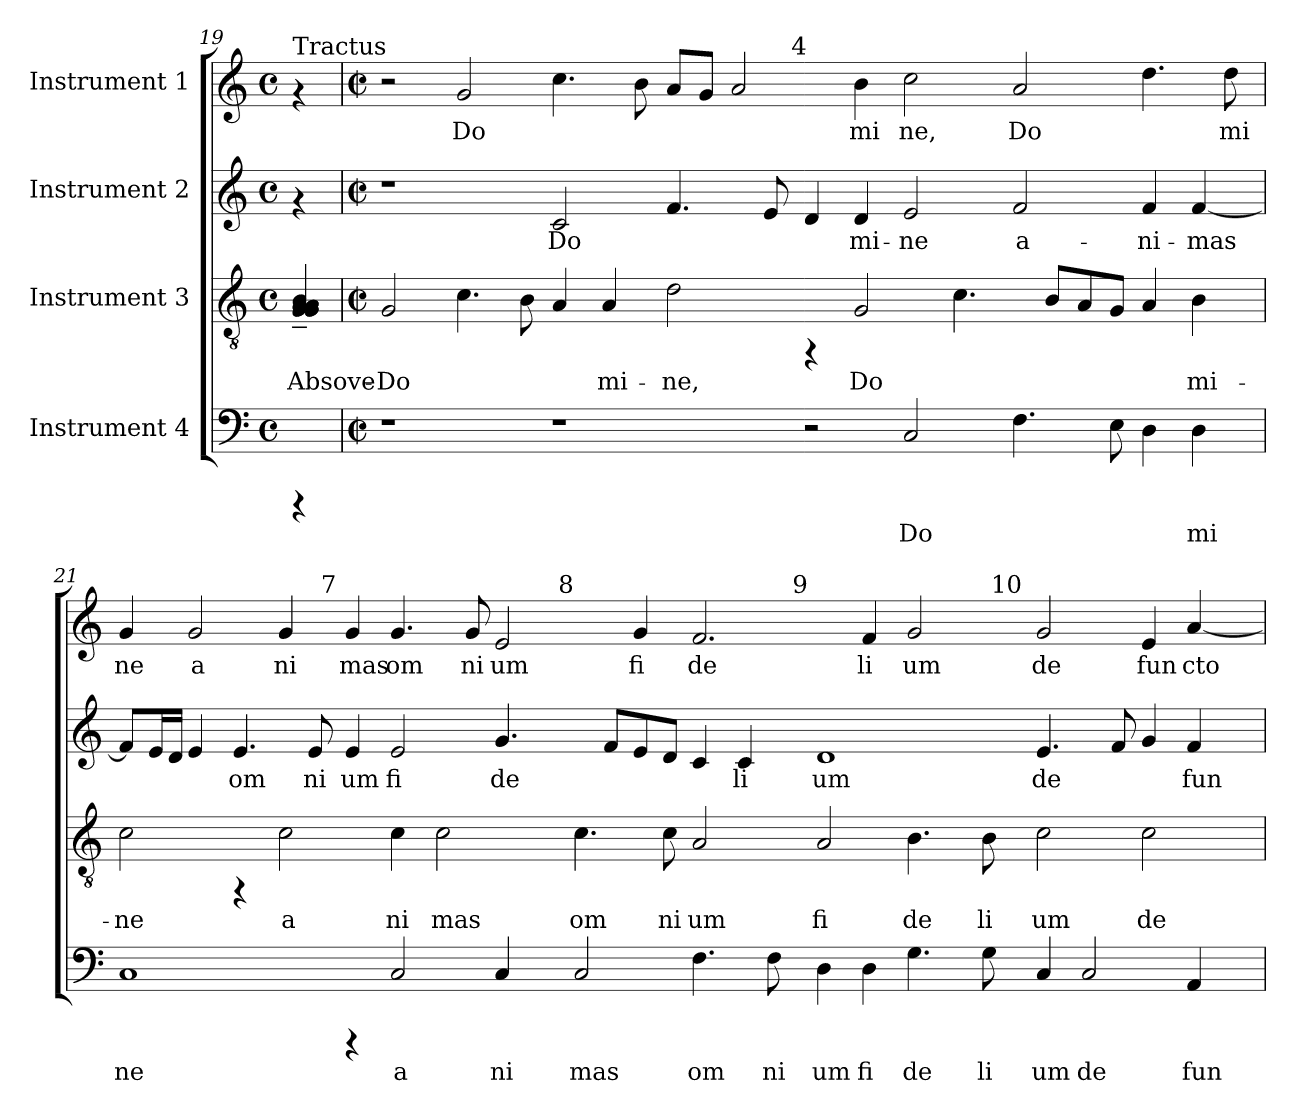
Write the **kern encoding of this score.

**kern	**text	**kern	**text	**kern	**text	**kern	**text
*part4	*part4	*part3	*part3	*part2	*part2	*part1	*part1
*staff4	*staff4	*staff3	*staff3	*staff2	*staff2	*staff1	*staff1
*I"Instrument 4	*	*I"Instrument 3	*	*I"Instrument 2	*	*I"Instrument 1	*
!!LO:LB:g=z
*clefF4	*	*clefGv2	*	*clefG2	*	*clefG2	*
*k[]	*	*k[]	*	*k[]	*	*k[]	*
*C:	*	*C:	*	*C:	*	*C:	*
*M4/4	*	*M4/4	*	*M4/4	*	*M4/4	*
*met(c)	*	*met(c)	*	*met(c)	*	*met(c)	*
=19	=19	=19	=19	=19	=19	=19	=19
!	!	!	!	!	!	!LO:TX:a:t=Tractus	!
!	!	!	!LO:LY:b	!	!	!	!
4rCCC	.	4B/~< 4A/~< 4A/~< 4A/~< 4A/~< 4G/~< 4G/~< 4G/~< 4G/~<	Absove-	4rf	.	4rf	.
=20	=20	=20	=20	=20	=20	=20	=20
*M2/2	*	*M2/2	*	*M2/2	*	*M2/2	*
*met(c|)	*	*met(c|)	*	*met(c|)	*	*met(c|)	*
!	!	!	!LO:LY:b	!	!	!	!
*	*	*	*	*	*	*^	*
1r	.	2G/	-Do-	1r	.	2r	1ryy	.
!	!	!	!LO:LY:b	!	!	!	!	!LO:LY:b
.	.	4.c\	--	.	.	2g/	.	Do
!	!	!	!LO:LY:b	!	!	!	!	!
.	.	8B\	--	.	.	.	.	.
!	!	!	!LO:LY:b	!	!LO:LY:b	!	!	!LO:LY:b
1r	.	4A/	--	2c/	Do-	4.cc>\	2ryy	.
!	!	!	!LO:LY:b	!	!	!	!	!
.	.	4A/	-mi-	.	.	.	.	.
!	!	!	!	!	!	!	!	!LO:LY:b
.	.	.	.	.	.	8b\	.	.
!	!	!	!LO:LY:b	!	!LO:LY:b	!	!	!LO:LY:b
.	.	2d\	-ne,	4.f/	--	8a/L	4...ryy	.
!	!	!	!	!	!	!	!	!LO:LY:b
.	.	.	.	.	.	8g/J	.	.
!	!	!	!	!	!	!	!	!LO:LY:b
.	.	.	.	.	.	2a/	.	.
!	!	!	!	!	!LO:LY:b	!	!	!
.	.	.	.	8e/	--	.	.	.
!	!	!	!	!	!	!	!LO:TX:a:t=4	!
.	.	.	.	.	.	.	1ryy	.
!	!	!	!	!	!LO:LY:b	!	!	!
2r	.	4rFF	.	4d/	--	.	.	.
!	!	!	!LO:LY:b	!	!LO:LY:b	!	!	!LO:LY:b
.	.	2G/	Do-	4d/	-mi-	4b\	.	mi
!	!LO:LY:b	!	!	!	!LO:LY:b	!	!	!LO:LY:b
2C/	Do	.	.	2e/	-ne	2cc\	.	ne,
!	!	!	!LO:LY:b	!	!	!	!	!
.	.	4.c\	--	.	.	.	.	.
.	.	.	.	.	.	.	1ryy	.
!	!LO:LY:b	!	!	!	!LO:LY:b	!	!	!LO:LY:b
4.F\	.	.	.	2f/	a-	2a>/	.	Do
!	!	!	!LO:LY:b	!	!	!	!	!
.	.	8B/L	--	.	.	.	.	.
!	!	!	!LO:LY:b	!	!	!	!	!
.	.	8A/	--	.	.	.	.	.
!	!LO:LY:b	!	!LO:LY:b	!	!	!	!	!
8E\	.	8G/J	--	.	.	.	.	.
!	!LO:LY:b	!	!LO:LY:b	!	!LO:LY:b	!	!	!LO:LY:b
4D\	.	4A/	--	4f/	-ni-	4.dd\	.	.
!	!LO:LY:b	!	!LO:LY:b	!	!LO:LY:b	!	!	!
4D\	mi	4B\	-mi-	[<4f/	-mas	.	.	.
!	!	!	!	!	!	!	!	!LO:LY:b
.	.	.	.	.	.	8dd\	.	mi
.	.	.	.	.	.	.	32ryy	.
!!LO:LB:g=z
=21	=21	=21	=21	=21	=21	=21	=21	=21
!	!LO:LY:b	!	!LO:LY:b	!	!LO:LY:b	!	!	!LO:LY:b
*	*	*	*	*	*	*^	*^	*
*	*	*	*	*	*	*	*	*^	*	*
1C	ne	2c\	-ne	8f/L]	.	4g/	2ryy	1ryy	1ryy	1ryy	ne
!	!	!	!	!	!LO:LY:b	!	!	!	!	!	!
.	.	.	.	16e/	.	.	.	.	.	.	.
!	!	!	!	!	!LO:LY:b	!	!	!	!	!	!
.	.	.	.	16d/J	.	.	.	.	.	.	.
!	!	!	!	!	!LO:LY:b	!	!	!	!	!	!LO:LY:b
.	.	.	.	4e/	.	2g/	.	.	.	.	a
!	!	!	!	!	!LO:LY:b	!	!	!	!	!	!
.	.	4rFF	.	4.e/	om	.	4ryy	.	.	.	.
!	!	!	!LO:LY:b	!	!	!	!	!	!	!	!LO:LY:b
.	.	2c\	a	.	.	4g/	8ryy	.	.	.	ni
!	!	!	!	!	!LO:LY:b	!	!	!	!	!	!
.	.	.	.	8e/	ni	.	32ryy	.	.	.	.
!	!	!	!	!	!	!	!LO:TX:a:t=7	!	!	!	!
.	.	.	.	.	.	.	1ryy	.	.	.	.
!	!	!	!	!	!LO:LY:b	!	!	!	!	!	!LO:LY:b
4rCCC	.	.	.	4e/	um	4g/	.	2ryy	1ryy	1ryy	mas
!	!LO:LY:b	!	!LO:LY:b	!	!LO:LY:b	!	!	!	!	!	!LO:LY:b
2C/	a	4c\	ni	2e/	fi	4.g/	.	.	.	.	om
!	!	!	!LO:LY:b	!	!	!	!	!	!	!	!
.	.	2c\	mas	.	.	.	.	4ryy	.	.	.
!	!	!	!	!	!	!	!	!	!	!	!LO:LY:b
.	.	.	.	.	.	8g/	.	.	.	.	ni
!	!LO:LY:b	!	!	!	!LO:LY:b	!	!	!	!	!	!LO:LY:b
4C/	ni	.	.	4.g/	de	2e/	.	8ryy	.	.	um
.	.	.	.	.	.	.	.	16ryy	.	.	.
.	.	.	.	.	.	.	1ryy	.	.	.	.
.	.	.	.	.	.	.	.	64ryy	.	.	.
!	!	!	!	!	!	!	!	!LO:TX:a:t=8	!	!	!
.	.	.	.	.	.	.	.	1ryy	.	.	.
!	!LO:LY:b	!	!LO:LY:b	!	!	!	!	!	!	!	!
2C/	mas	4.c\	om	.	.	.	.	.	2...ryy	1ryy	.
!	!	!	!	!	!LO:LY:b	!	!	!	!	!	!
.	.	.	.	8f/L	.	.	.	.	.	.	.
!	!	!	!	!	!LO:LY:b	!	!	!	!	!	!LO:LY:b
.	.	.	.	8e/	.	4g/	.	.	.	.	fi
!	!	!	!LO:LY:b	!	!LO:LY:b	!	!	!	!	!	!
.	.	8c\	ni	8d/J	.	.	.	.	.	.	.
!	!LO:LY:b	!	!LO:LY:b	!	!LO:LY:b	!	!	!	!	!	!LO:LY:b
4.F\	om	2A/	um	4c/	.	2.f/	.	.	.	.	de
!	!	!	!	!	!LO:LY:b	!	!	!	!	!	!
.	.	.	.	4c/	li	.	.	.	.	.	.
!	!LO:LY:b	!	!	!	!	!	!	!	!	!	!
8F\	ni	.	.	.	.	.	.	.	.	.	.
.	.	.	.	.	.	.	1ryy	.	.	.	.
!	!	!	!	!	!	!	!	!	!LO:TX:a:t=9	!	!
.	.	.	.	.	.	.	.	.	1ryy	.	.
.	.	.	.	.	.	.	.	1ryy	.	.	.
!	!LO:LY:b	!	!LO:LY:b	!	!LO:LY:b	!	!	!	!	!	!
4D\	um	2A/	fi	1d	um	.	.	.	.	2ryy	.
!	!LO:LY:b	!	!	!	!	!	!	!	!	!	!LO:LY:b
4D\	fi	.	.	.	.	4f/	.	.	.	.	li
!	!LO:LY:b	!	!LO:LY:b	!	!	!	!	!	!	!	!LO:LY:b
4.G\	de	4.B\	de	.	.	2g/	.	.	.	4ryy	um
.	.	.	.	.	.	.	.	.	.	8ryy	.
!	!LO:LY:b	!	!LO:LY:b	!	!	!	!	!	!	!	!
8G\	li	8B\	li	.	.	.	.	.	.	64ryy	.
!	!	!	!	!	!	!	!	!	!	!LO:TX:a:t=10	!
.	.	.	.	.	.	.	.	.	.	1ryy	.
.	.	.	.	.	.	.	1ryy	.	.	.	.
.	.	.	.	.	.	.	.	.	1ryy	.	.
.	.	.	.	.	.	.	.	1ryy	.	.	.
!	!LO:LY:b	!	!LO:LY:b	!	!LO:LY:b	!	!	!	!	!	!LO:LY:b
4C/	um	2c\	um	4.e/	de	2g/	.	.	.	.	de
!	!LO:LY:b	!	!	!	!	!	!	!	!	!	!
2C/	de	.	.	.	.	.	.	.	.	.	.
!	!	!	!	!	!LO:LY:b	!	!	!	!	!	!
.	.	.	.	8f/	.	.	.	.	.	.	.
!	!	!	!LO:LY:b	!	!LO:LY:b	!	!	!	!	!	!LO:LY:b
.	.	2c\	de	4g/	.	4e/	.	.	.	.	fun
!	!LO:LY:b	!	!	!	!LO:LY:b	!	!	!	!	!	!LO:LY:b
4AA/	fun	.	.	4f/	fun	[<4a/	.	.	.	.	cto
.	.	.	.	.	.	.	.	.	.	16..ryy	.
.	.	.	.	.	.	.	16.ryy	.	.	.	.
.	.	.	.	.	.	.	.	.	16ryy	.	.
.	.	.	.	.	.	.	.	32.ryy	.	.	.
*	*	*	*	*	*	*v	*v	*v	*v	*v	*
=	=	=	=	=	=	=	=
*-	*-	*-	*-	*-	*-	*-	*-
